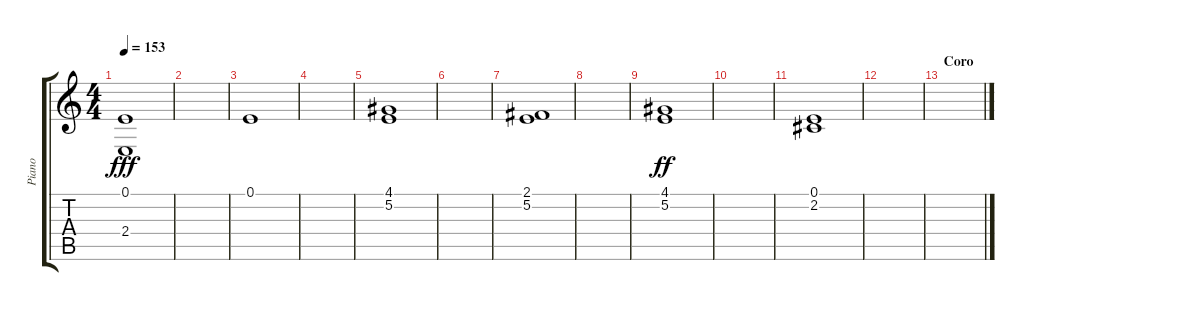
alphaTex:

\track ("Piano" "Piano") {instrument electricgrandpiano}
\staff {score tabs}
\tuning (E4 B3 G3 D3 A2 E2) {hide}
\ts (4 4)
\tempo 153
\clef g2
\ks c
(0.1 2.4).1{dy fff} |
|
0.1.1 |
|
(4.1 5.2).1 |
|
(2.1 5.2).1 |
|
(4.1 5.2).1{dy ff} |
|
(0.1 2.2).1 |
|
\section ("" "Coro")
